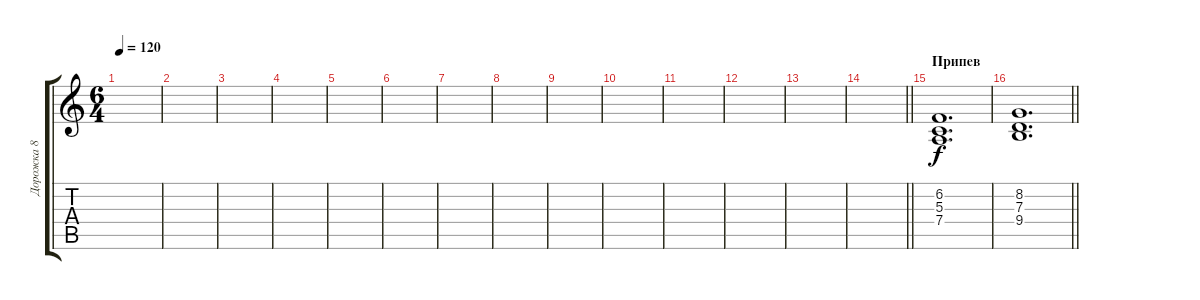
\track ("Дорожка 8" "Дорожка 8") {instrument choiraahs}
\staff {score tabs}
\tuning (E4 B3 G3 D3 A2 E2) {hide}
\ts (6 4)
\tempo 120
\clef g2
\ks c
|
|
|
|
|
|
|
|
|
|
|
|
|
\barLineRight lightlight
|
\section ("" "Припев")
(6.2 5.3 7.4).1{d} |
\barLineRight lightlight
(8.2 7.3 9.4).1{d}
